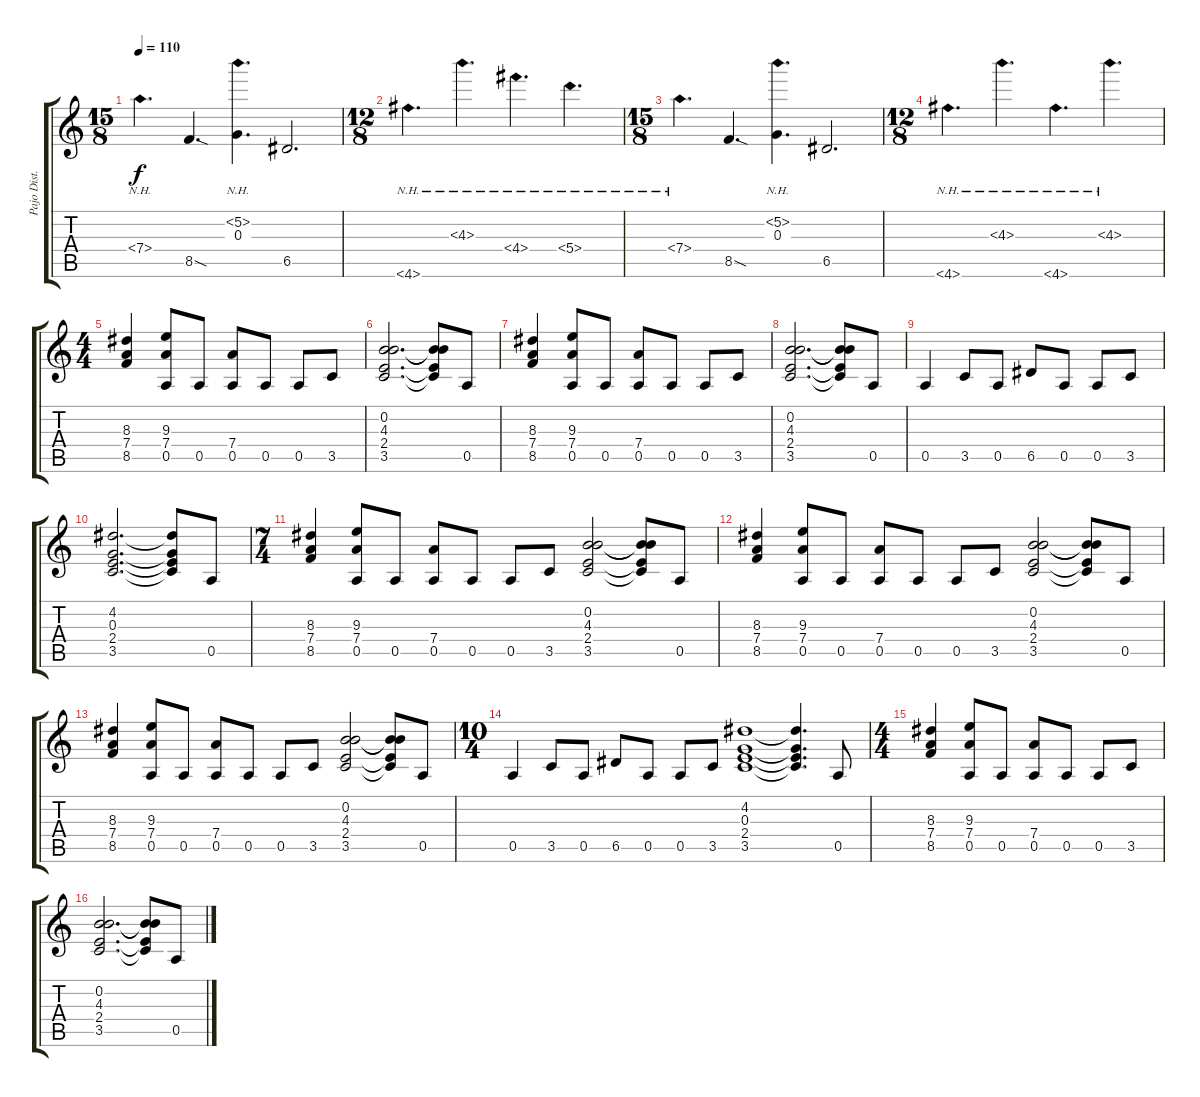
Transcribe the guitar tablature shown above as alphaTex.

\track ("Pajo Dist." "Pajo Dist.") {instrument distortionguitar}
\staff {score tabs}
\tuning (E4 B3 G3 D3 A2 D2) {hide}
\ts (15 8)
\tempo 110
\clef g2
\ks c
7.4{nh}.4{d dy f} 8.5{sod}.4{d} (5.2{nh} 0.3).4{d} 6.5.2{d} |
\ts (12 8)
4.6{nh}.4{d} 4.3{nh}.4{d} 4.4{nh}.4{d} 5.4{nh}.4{d} |
\ts (15 8)
7.4{nh}.4{d} 8.5{sod}.4{d} (5.2{nh} 0.3).4{d} 6.5.2{d} |
\ts (12 8)
4.6{nh}.4{d} 4.3{nh}.4{d} 4.6{nh}.4{d} 4.3{nh}.4{d} |
\ts (4 4)
(8.3 7.4 8.5).4 (9.3 7.4 0.5).8 0.5.8 (7.4 0.5).8 0.5.8 0.5.8 3.5.8 |
(0.2 4.3 2.4 3.5).2{d} (0.2{t} 4.3{t} 2.4{t} 3.5{t}).8 0.5.8 |
(8.3 7.4 8.5).4 (9.3 7.4 0.5).8 0.5.8 (7.4 0.5).8 0.5.8 0.5.8 3.5.8 |
(0.2 4.3 2.4 3.5).2{d} (0.2{t} 4.3{t} 2.4{t} 3.5{t}).8 0.5.8 |
0.5.4 3.5.8 0.5.8 6.5.8 0.5.8 0.5.8 3.5.8 |
(4.2 0.3 2.4 3.5).2{d} (4.2{t} 0.3{t} 2.4{t} 3.5{t}).8 0.5.8 |
\ts (7 4)
(8.3 7.4 8.5).4 (9.3 7.4 0.5).8 0.5.8 (7.4 0.5).8 0.5.8 0.5.8 3.5.8 (0.2 4.3 2.4 3.5).2 (0.2{t} 4.3{t} 2.4{t} 3.5{t}).8 0.5.8 |
(8.3 7.4 8.5).4 (9.3 7.4 0.5).8 0.5.8 (7.4 0.5).8 0.5.8 0.5.8 3.5.8 (0.2 4.3 2.4 3.5).2 (0.2{t} 4.3{t} 2.4{t} 3.5{t}).8 0.5.8 |
(8.3 7.4 8.5).4 (9.3 7.4 0.5).8 0.5.8 (7.4 0.5).8 0.5.8 0.5.8 3.5.8 (0.2 4.3 2.4 3.5).2 (0.2{t} 4.3{t} 2.4{t} 3.5{t}).8 0.5.8 |
\ts (10 4)
0.5.4 3.5.8 0.5.8 6.5.8 0.5.8 0.5.8 3.5.8 (4.2 0.3 2.4 3.5).1 (4.2{t} 0.3{t} 2.4{t} 3.5{t}).4{d} 0.5.8 |
\ts (4 4)
(8.3 7.4 8.5).4 (9.3 7.4 0.5).8 0.5.8 (7.4 0.5).8 0.5.8 0.5.8 3.5.8 |
(0.2 4.3 2.4 3.5).2{d} (0.2{t} 4.3{t} 2.4{t} 3.5{t}).8 0.5.8
